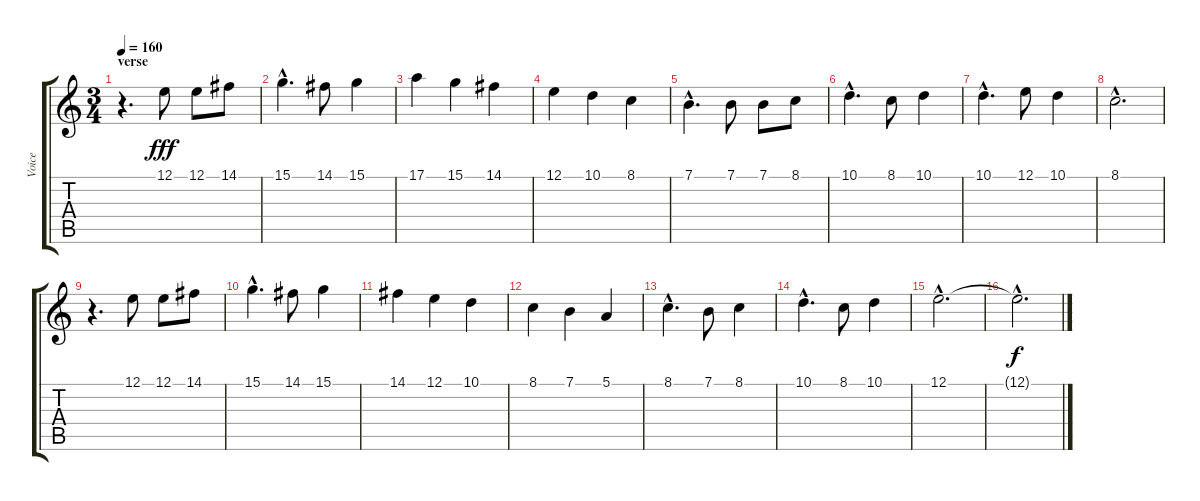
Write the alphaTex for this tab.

\track ("Voice" "Voice") {instrument choiraahs}
\staff {score tabs}
\tuning (E4 B3 G3 D3 A2 E2) {hide}
\ts (3 4)
\section ("" "verse")
\tempo 160
\clef g2
\ks c
r.4{d dy f} 12.1.8{dy fff} 12.1.8 14.1.8 |
15.1{hac}.4{d} 14.1.8 15.1.4 |
17.1.4 15.1.4 14.1.4 |
12.1.4 10.1.4 8.1.4 |
7.1{hac}.4{d} 7.1.8 7.1.8 8.1.8 |
10.1{hac}.4{d} 8.1.8 10.1.4 |
10.1{hac}.4{d} 12.1.8 10.1.4 |
8.1{hac}.2{d} |
r.4{d} 12.1.8 12.1.8 14.1.8 |
15.1{hac}.4{d} 14.1.8 15.1.4 |
14.1.4 12.1.4 10.1.4 |
8.1.4 7.1.4 5.1.4 |
8.1{hac}.4{d} 7.1.8 8.1.4 |
10.1{hac}.4{d} 8.1.8 10.1.4 |
12.1{hac}.2{d} |
12.1{hac t}.2{d dy f}
